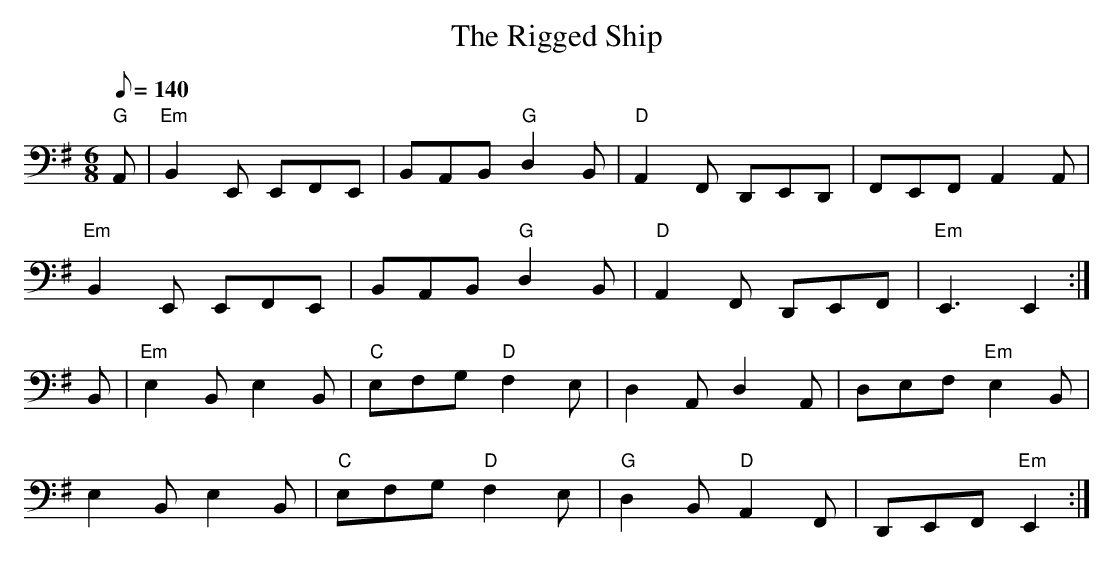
X:1
T: Rigged Ship, The
M: 6/8
L: 1/8
Q: 140
K: Gmaj clef=bass middle=d
"G" A | "Em" B2 E EFE | BAB "G" d2 B | "D" A2 F DED | FEF A2 A |
        "Em" B2 E EFE | BAB "G" d2 B | "D" A2 F DEF | "Em" E3 E2 :|
B | "Em" e2 B e2 B | "C" efg "D" f2 e | d2 A d2 A | def "Em" e2 B |
         e2 B e2 B | "C" efg "D" f2 e | "G" d2 B "D" A2 F | DEF "Em" E2 :|
